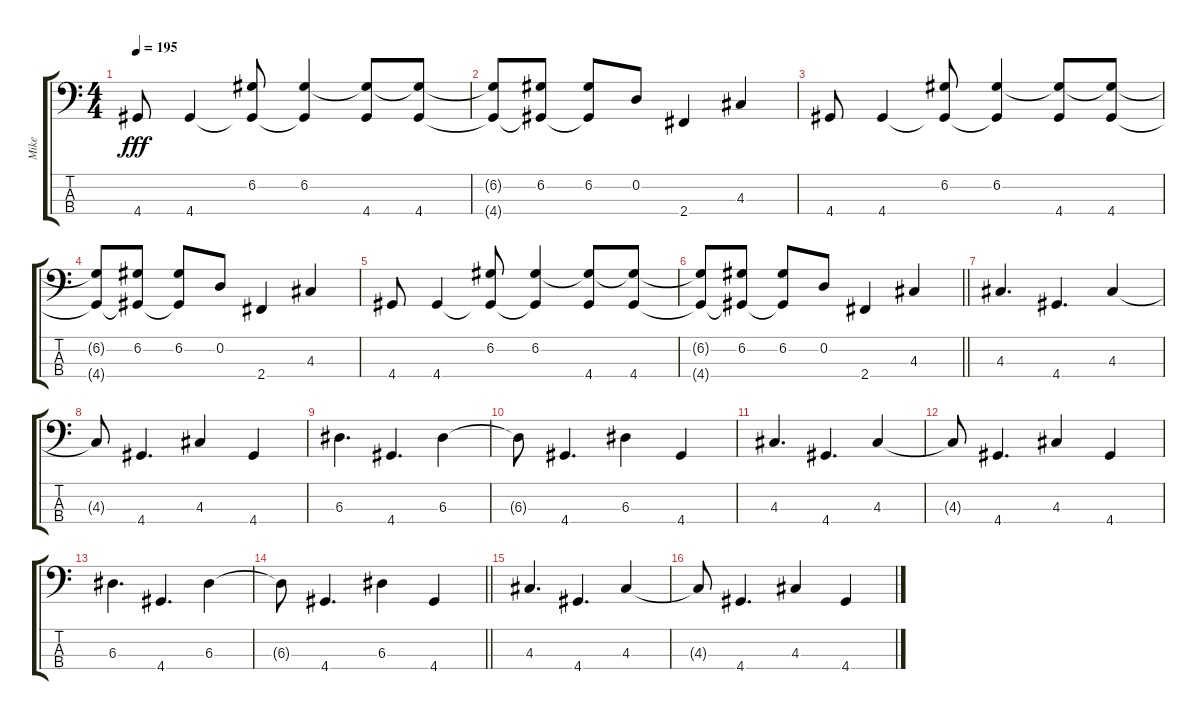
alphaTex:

\track ("Mike" "Mike") {instrument electricbasspick}
\staff {score tabs}
\tuning (G2 D2 A1 E1) {hide}
\ts (4 4)
\tempo 195
\clef f4
\ks c
4.4.8{dy fff} 4.4.4 (6.2 4.4{t}).8 (6.2 4.4{t}).4 (6.2{t} 4.4).8 (6.2{t} 4.4).8 |
(6.2{t} 4.4{t}).8 (6.2 4.4{t}).8 (6.2 4.4{t}).8 0.2.8 2.4.4 4.3.4 |
4.4.8 4.4.4 (6.2 4.4{t}).8 (6.2 4.4{t}).4 (6.2{t} 4.4).8 (6.2{t} 4.4).8 |
(6.2{t} 4.4{t}).8 (6.2 4.4{t}).8 (6.2 4.4{t}).8 0.2.8 2.4.4 4.3.4 |
4.4.8 4.4.4 (6.2 4.4{t}).8 (6.2 4.4{t}).4 (6.2{t} 4.4).8 (6.2{t} 4.4).8 |
\barLineRight lightlight
(6.2{t} 4.4{t}).8 (6.2 4.4{t}).8 (6.2 4.4{t}).8 0.2.8 2.4.4 4.3.4 |
4.3.4{d} 4.4.4{d} 4.3.4 |
4.3{t}.8 4.4.4{d} 4.3.4 4.4.4 |
6.3.4{d} 4.4.4{d} 6.3.4 |
6.3{t}.8 4.4.4{d} 6.3.4 4.4.4 |
4.3.4{d} 4.4.4{d} 4.3.4 |
4.3{t}.8 4.4.4{d} 4.3.4 4.4.4 |
6.3.4{d} 4.4.4{d} 6.3.4 |
\barLineRight lightlight
6.3{t}.8 4.4.4{d} 6.3.4 4.4.4 |
4.3.4{d} 4.4.4{d} 4.3.4 |
4.3{t}.8 4.4.4{d} 4.3.4 4.4.4
